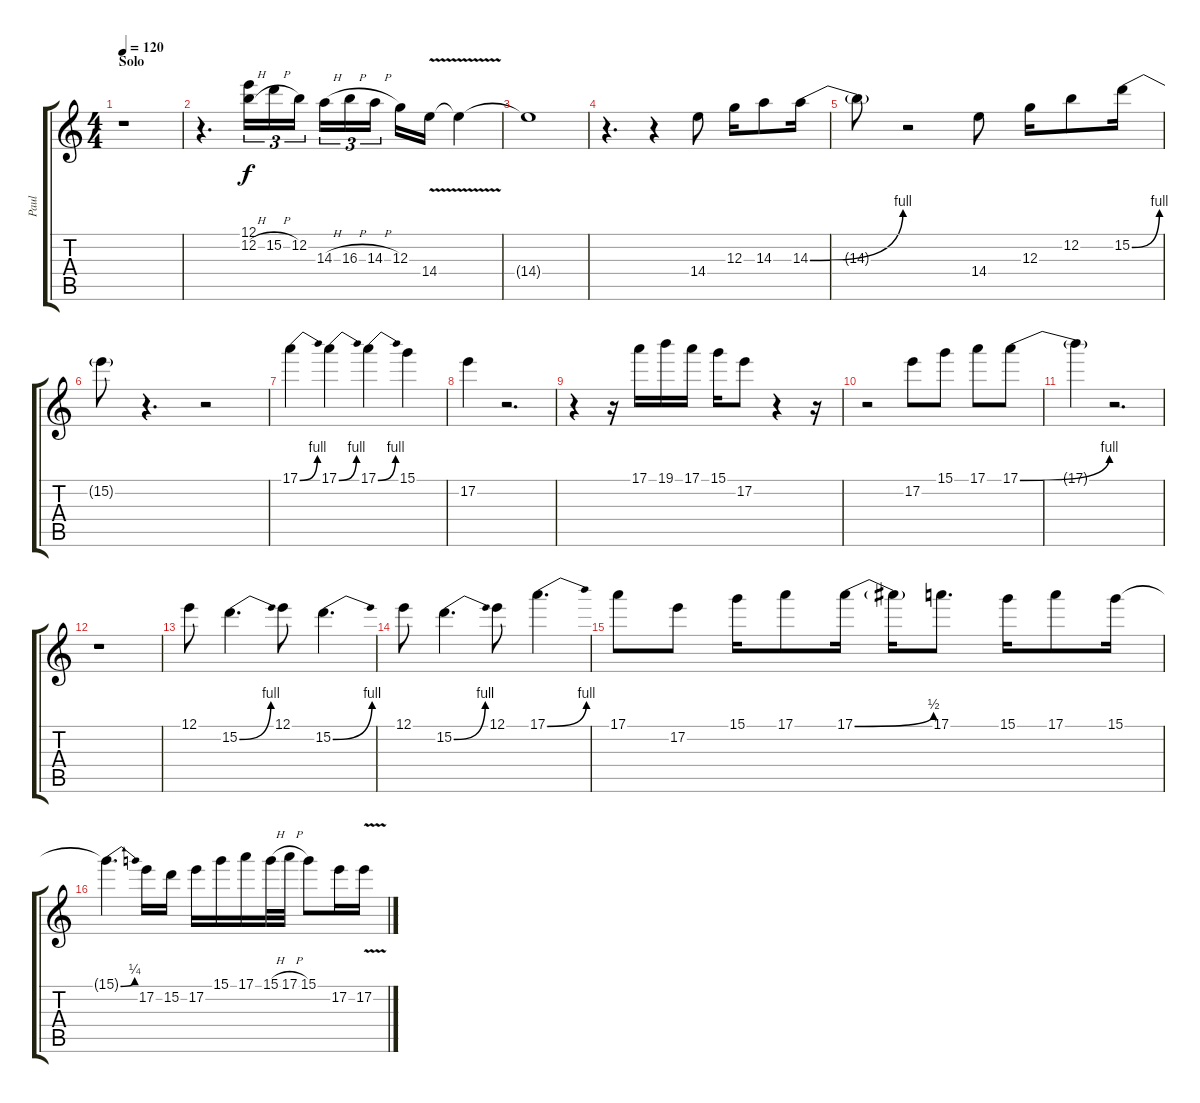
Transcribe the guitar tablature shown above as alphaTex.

\track ("Paul" "Paul") {instrument distortionguitar}
\staff {score tabs}
\tuning (E4 B3 G3 D3 A2 E2) {hide}
\ts (4 4)
\section ("" "Solo")
\tempo 120
\clef g2
\ks c
r.1{dy f instrument distortionguitar} |
r.4{d} (12.1 12.2{h}).16{tu (3 2)} 15.2{h}.16{tu (3 2)} 12.2.16{tu (3 2)} 14.3{h}.16{tu (3 2)} 16.3{h}.16{tu (3 2)} 14.3{h}.16{tu (3 2) beam splitsecondary} 12.3.16 14.4{v}.16 14.4{t}.4 |
14.4{t}.1 |
r.4{d} r.4 14.4.8 12.3.16 14.3.8 14.3{be (bend 0 0 60 4)}.16 |
14.3{t}.8 r.2 14.4.8 12.3.16 12.2.8 15.2{be (bend 0 0 60 4)}.16 |
15.2{t}.8 r.4{d} r.2 |
17.1{be (bend 0 0 60 4)}.4 17.1{be (bend 0 0 60 4)}.4 17.1{be (bend 0 0 60 4)}.4 15.1.4 |
17.2.4 r.2{d} |
r.4 r.16 17.1.16 19.1.16 17.1.16 15.1.16 17.2.8 r.4 r.16 |
r.2 17.2.8 15.1.8 17.1.8 17.1{be (bend 0 0 60 4)}.8 |
17.1{t}.4 r.2{d} |
r.1 |
12.1.8{volume 15} 15.2{be (bend 0 0 60 4)}.4{d} 12.1.8 15.2{be (bend 0 0 60 4)}.4{d} |
12.1.8 15.2{be (bend 0 0 60 4)}.4{d} 12.1.8 17.1{be (bend 0 0 60 4)}.4{d} |
17.1.8 17.2.8 15.1.16 17.1.8 17.1{be (bend 0 0 60 2)}.16 17.1{t}.16 17.1.8{d} 15.1.16 17.1.8 15.1.16 |
15.1{be (bend 0 0 60 1) t}.4{d} 17.2.16 15.2.16 17.2.16 15.1.16 17.1.16 15.1{h}.32 17.1{h}.32 15.1.8 17.2.16 17.2{v}.16
